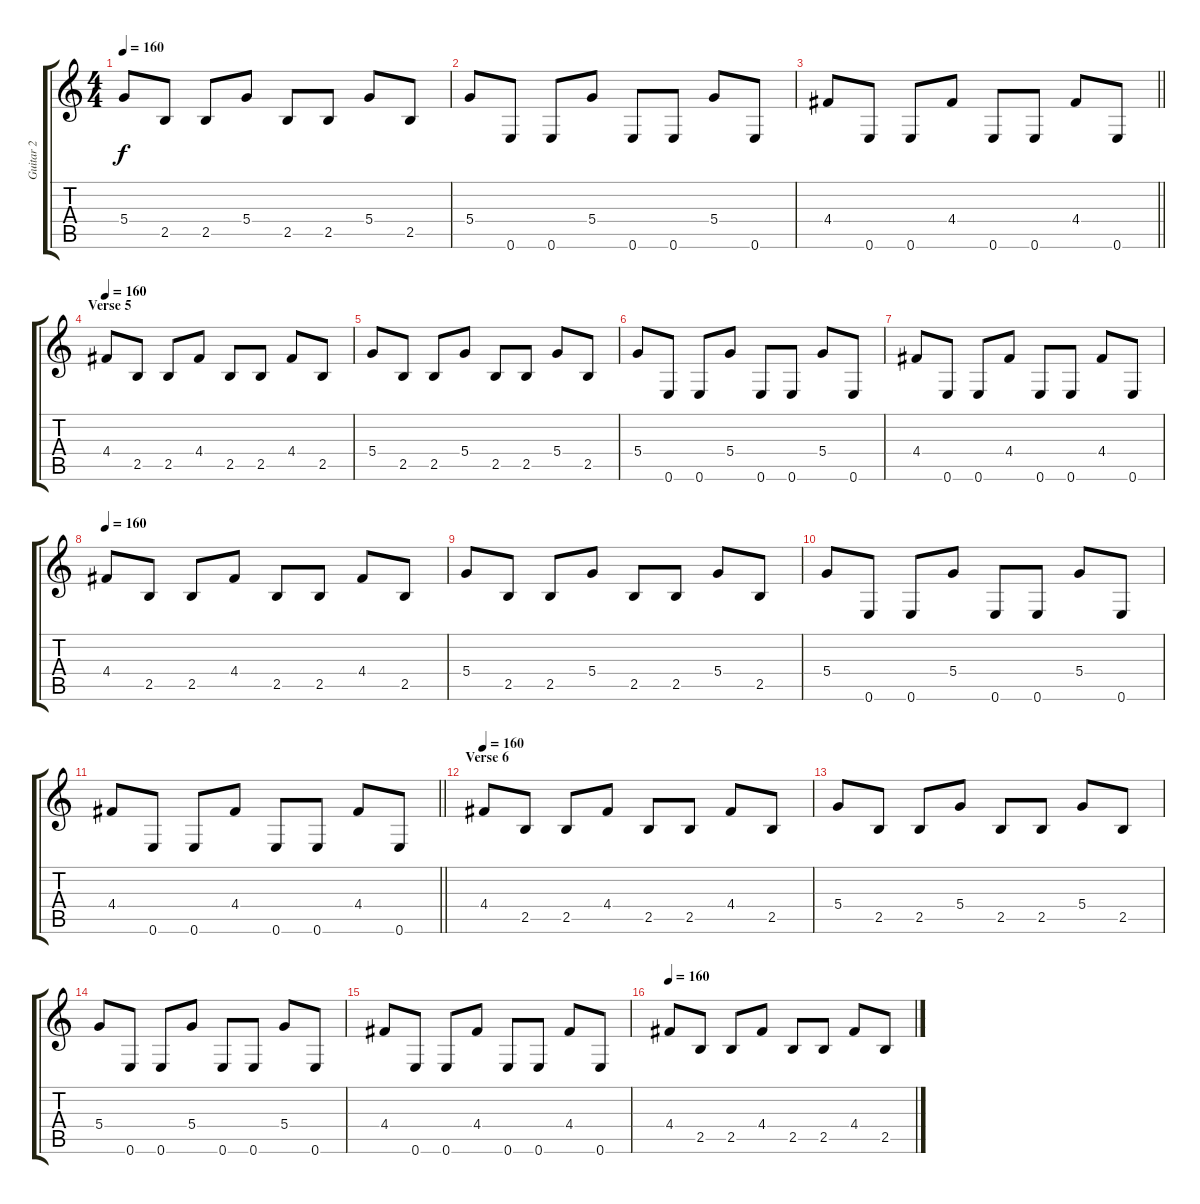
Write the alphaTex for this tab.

\track ("Guitar 2" "Guitar 2") {instrument distortionguitar}
\staff {score tabs}
\tuning (E4 B3 G3 D3 A2 E2) {hide}
\ts (4 4)
\tempo 160
\clef g2
\ks c
5.4.8{dy f} 2.5.8 2.5.8 5.4.8 2.5.8 2.5.8 5.4.8 2.5.8 |
5.4.8 0.6.8 0.6.8 5.4.8 0.6.8 0.6.8 5.4.8 0.6.8 |
\barLineRight lightlight
4.4.8 0.6.8 0.6.8 4.4.8 0.6.8 0.6.8 4.4.8 0.6.8 |
\section ("" "Verse 5")
\tempo 160
4.4.8{instrument electricguitarclean} 2.5.8 2.5.8 4.4.8 2.5.8 2.5.8 4.4.8 2.5.8 |
5.4.8 2.5.8 2.5.8 5.4.8 2.5.8 2.5.8 5.4.8 2.5.8 |
5.4.8 0.6.8 0.6.8 5.4.8 0.6.8 0.6.8 5.4.8 0.6.8 |
4.4.8 0.6.8 0.6.8 4.4.8 0.6.8 0.6.8 4.4.8 0.6.8 |
\tempo 160
4.4.8{instrument electricguitarclean} 2.5.8 2.5.8 4.4.8 2.5.8 2.5.8 4.4.8 2.5.8 |
5.4.8 2.5.8 2.5.8 5.4.8 2.5.8 2.5.8 5.4.8 2.5.8 |
5.4.8 0.6.8 0.6.8 5.4.8 0.6.8 0.6.8 5.4.8 0.6.8 |
\barLineRight lightlight
4.4.8 0.6.8 0.6.8 4.4.8 0.6.8 0.6.8 4.4.8 0.6.8 |
\section ("" "Verse 6")
\tempo 160
4.4.8{instrument electricguitarclean} 2.5.8 2.5.8 4.4.8 2.5.8 2.5.8 4.4.8 2.5.8 |
5.4.8 2.5.8 2.5.8 5.4.8 2.5.8 2.5.8 5.4.8 2.5.8 |
5.4.8 0.6.8 0.6.8 5.4.8 0.6.8 0.6.8 5.4.8 0.6.8 |
4.4.8 0.6.8 0.6.8 4.4.8 0.6.8 0.6.8 4.4.8 0.6.8 |
\tempo 160
4.4.8{instrument electricguitarclean} 2.5.8 2.5.8 4.4.8 2.5.8 2.5.8 4.4.8 2.5.8
